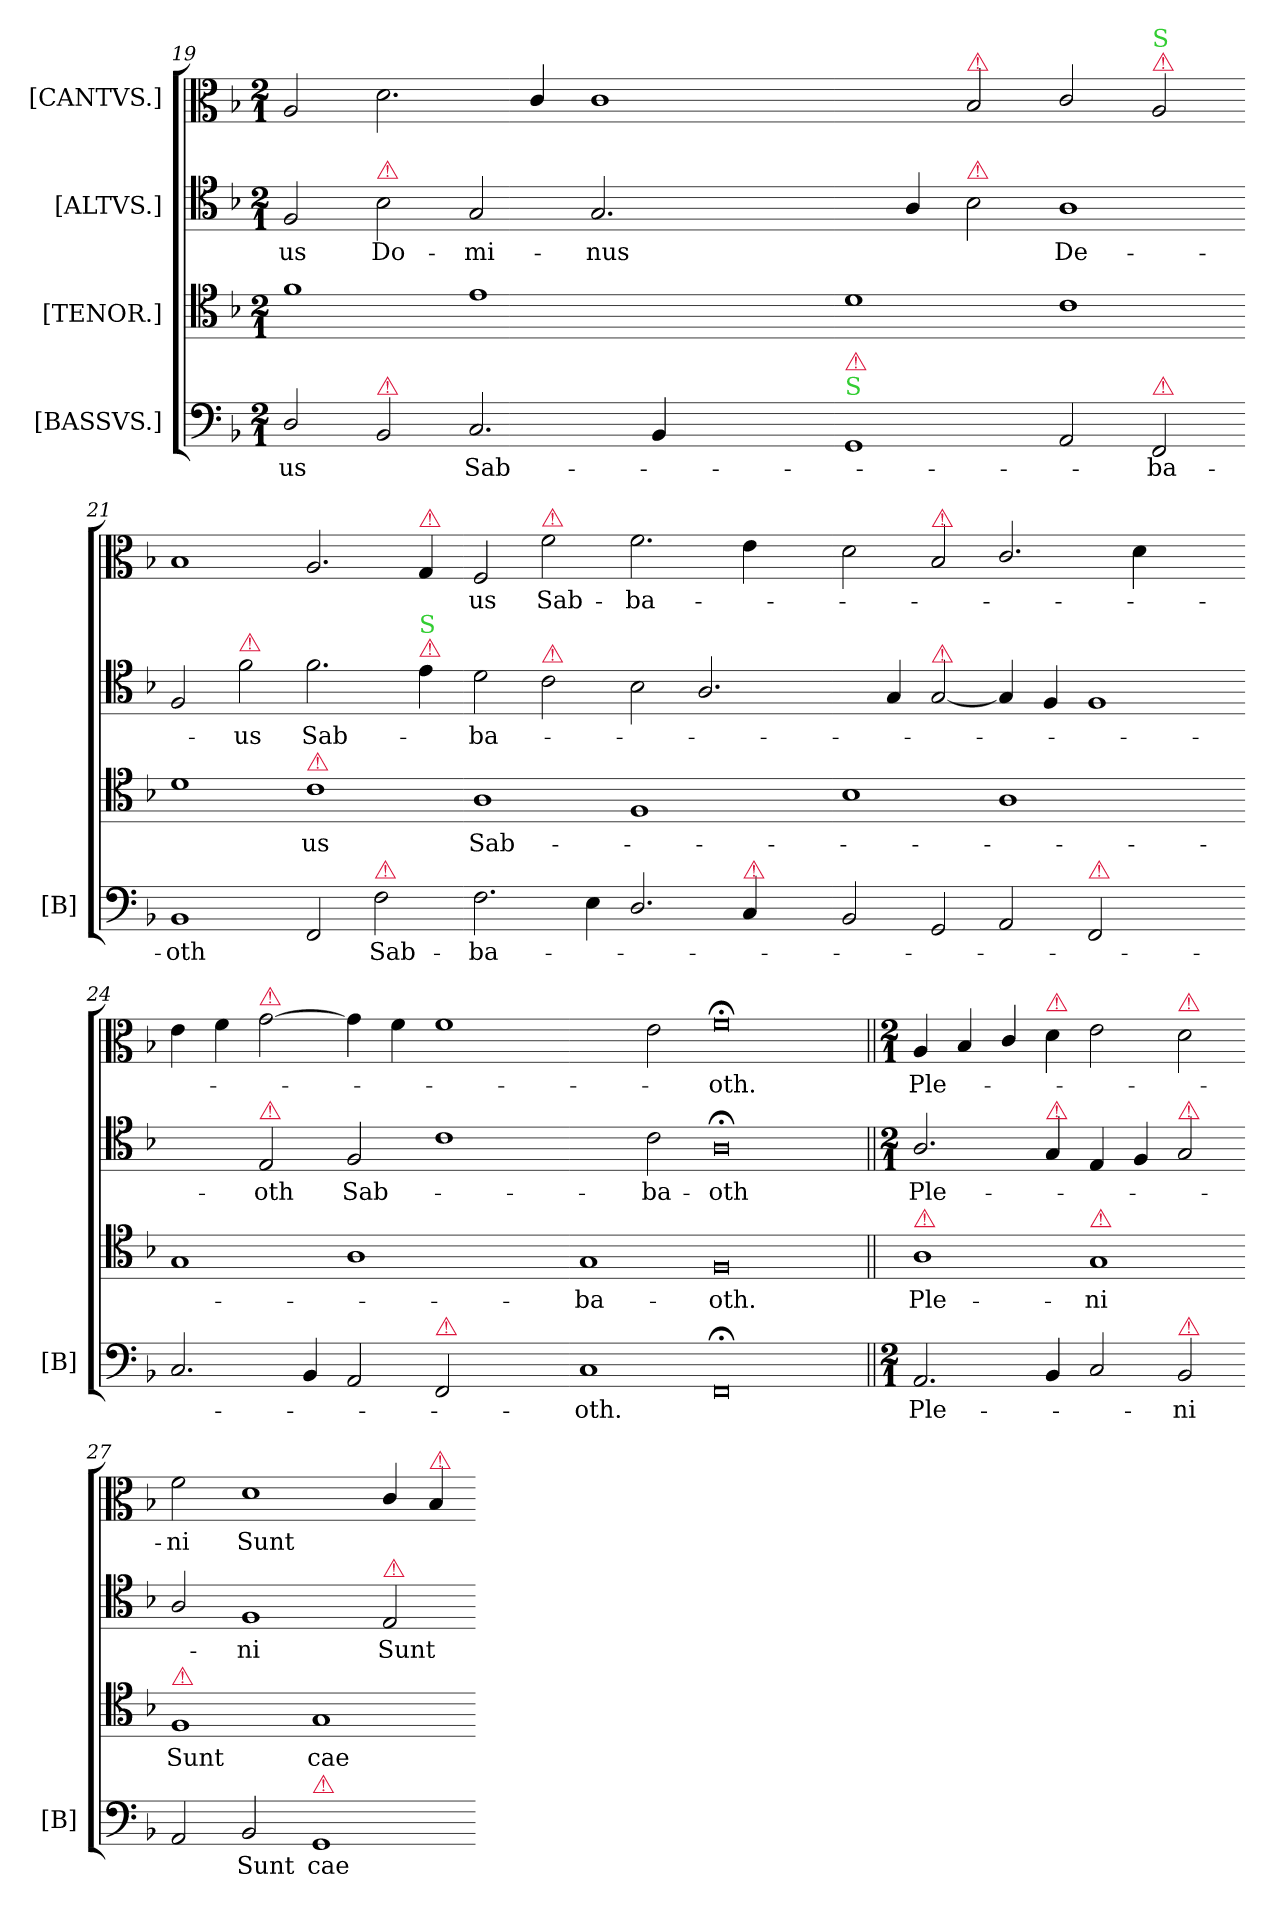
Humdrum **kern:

**kern	**text	**kern	**text	**kern	**text	**kern	**text
*part4	*part4	*part3	*part3	*part2	*part2	*part1	*part1
*staff4	*staff4	*staff3	*staff3	*staff2	*staff2	*staff1	*staff1
*I"[BASSVS.]	*	*I"[TENOR.]	*	*I"[ALTVS.]	*	*I"[CANTVS.]	*
*I'[B]	*	*	*	*	*	*	*
*clefF4	*	*clefC4	*	*clefC4	*	*clefC3	*
*k[b-]	*	*k[b-]	*	*k[b-]	*	*k[b-]	*
*M2/1	*	*M2/1	*	*M2/1	*	*M2/1	*
=19	=19	=19	=19	=19	=19	=19	=19
2D/	-us	1f\	.	2F/	-us	2A/	.
!	!	!	!	!LO:TX:a:color=crimson:t=⚠	!	!	!
!LO:TX:a:color=crimson:t=⚠	!	!	!	!	!	!	!
!	!	!	!	!	!LO:LY:i	!	!
2BB-/	.	.	.	2B-\	Do-	2.d\	.
!	!	!	!	!	!LO:LY:i	!	!
2.C/	Sab-	1e\	.	2G/	-mi-	.	.
.	.	.	.	.	.	4c/	.
!	!	!	!	!	!LO:LY:i	!	!
.	.	.	.	2.G/	-nus	1c\	.
4BB-/	.	.	.	.	.	.	.
2ryy	.	2ryy	.	.	.	.	.
.	.	.	.	4ryy	.	.	.
=20-	=20-	=20-	=20-	=20-	=20-	=20-	=20-
!LO:TX:a:color=limegreen:t=S	!	!	!	!	!	!	!
!LO:TX:a:color=crimson:t=⚠	!	!	!	!	!	!	!
1GG/	.	1d\	.	4ryy	.	2ryy	.
.	.	.	.	4A/	.	.	.
!	!	!	!	!	!	!LO:TX:a:color=crimson:t=⚠	!
!	!	!	!	!LO:TX:a:color=crimson:t=⚠	!	!	!
.	.	.	.	2B-\	.	2B-/	.
!	!	!	!	!	!LO:LY:i	!	!
2AA/	.	1c\	.	1A\	De-	2c/	.
!	!	!	!	!	!	!LO:TX:a:color=crimson:t=⚠	!
!	!	!	!	!	!	!LO:TX:a:color=limegreen:t=S	!
!LO:TX:a:color=crimson:t=⚠	!	!	!	!	!	!	!
2FF/	ba-	.	.	.	.	2A/	.
=21-	=21-	=21-	=21-	=21-	=21-	=21-	=21-
1BB-/	-oth	1d\	.	2F/	.	1B-/	.
!	!	!	!	!LO:TX:a:color=crimson:t=⚠	!	!	!
!	!	!	!	!	!LO:LY:i	!	!
.	.	.	.	2f\	-us	.	.
!	!	!LO:TX:a:color=crimson:t=⚠	!	!	!	!	!
2FF/	.	1c\	-us	2.f\	Sab-	2.A/	.
!LO:TX:a:color=crimson:t=⚠	!	!	!	!	!	!	!
2F\	Sab-	.	.	.	.	.	.
!	!	!	!	!	!	!LO:TX:a:color=crimson:t=⚠	!
!	!	!	!	!LO:TX:a:color=crimson:t=⚠	!	!	!
!	!	!	!	!LO:TX:a:color=limegreen:t=S	!	!	!
.	.	.	.	4e\	.	4G/	.
=22-	=22-	=22-	=22-	=22-	=22-	=22-	=22-
2.F\	-ba-	1A\	Sab-	2d\	-ba-	2F/	-us
!	!	!	!	!	!	!LO:TX:a:color=crimson:t=⚠	!
!	!	!	!	!LO:TX:a:color=crimson:t=⚠	!	!	!
.	.	.	.	2c\	.	2f\	Sab-
4E\	.	.	.	.	.	.	.
2.D/	.	1F/	.	2B-\	.	2.f\	-ba-
.	.	.	.	2.A/	.	.	.
!LO:TX:a:color=crimson:t=⚠	!	!	!	!	!	!	!
4C/	.	.	.	.	.	4e\	.
4ryy	.	4ryy	.	.	.	4ryy	.
=23-	=23-	=23-	=23-	=23-	=23-	=23-	=23-
2BB-/	.	1B-\	.	4ryy	.	2d\	.
.	.	.	.	4G/	.	.	.
!	!	!	!	!	!	!LO:TX:a:color=crimson:t=⚠	!
!	!	!	!	!LO:TX:a:color=crimson:t=⚠	!	!	!
2GG/	.	.	.	[2G/	.	2B-/	.
2AA/	.	1A\	.	4G!/]	.	2.c/	.
.	.	.	.	4F/	.	.	.
!LO:TX:a:color=crimson:t=⚠	!	!	!	!	!	!	!
2FF/	.	.	.	1F/	.	.	.
.	.	.	.	.	.	4d\	.
2ryy	.	2ryy	.	.	.	2ryy	.
=24-	=24-	=24-	=24-	=24-	=24-	=24-	=24-
2.C/	.	1G/	.	2ryy	.	4e\	.
.	.	.	.	.	.	4f\	.
!	!	!	!	!	!	!LO:TX:a:color=crimson:t=⚠	!
!	!	!	!	!LO:TX:a:color=crimson:t=⚠	!	!	!
.	.	.	.	2E/	oth	[2g\	.
4BB-/	.	.	.	.	.	.	.
!	!	!	!	!	!LO:LY:i	!	!
2AA/	.	1A\	.	2F/	Sab-	4g!\]	.
.	.	.	.	.	.	4f\	.
!LO:TX:a:color=crimson:t=⚠	!	!	!	!	!	!	!
2FF/	.	.	.	1c\	.	1f\	.
2ryy	.	2ryy	.	.	.	.	.
=25-	=25-	=25-	=25-	=25-	=25-	=25-	=25-
1C/	-oth.	1G/	-ba-	2ryy	.	2ryy	.
!	!	!	!	!	!LO:LY:i	!	!
.	.	.	.	2c\	-ba-	2e\	.
!	!	!	!	!	!LO:LY:i	!	!
0FF;</	.	0F/	-oth.	0A;\	-oth	0f;<\	-oth.
=26||	=26||	=26||	=26||	=26||	=26||	=26||	=26||
*M2/1	*	*	*	*M2/1	*	*M2/1	*
!	!	!LO:TX:a:color=crimson:t=⚠	!	!	!	!	!
2.AA/	Ple-	1A\	Ple-	2.A/	Ple-	4A/	Ple-
.	.	.	.	.	.	4B-/	.
.	.	.	.	.	.	4c/	.
!	!	!	!	!	!	!LO:TX:a:color=crimson:t=⚠	!
!	!	!	!	!LO:TX:a:color=crimson:t=⚠	!	!	!
4BB-/	.	.	.	4G/	.	4d\	.
!	!	!LO:TX:a:color=crimson:t=⚠	!	!	!	!	!
2C/	.	1G/	-ni	4E/	.	2e\	.
.	.	.	.	4F/	.	.	.
!	!	!	!	!	!	!LO:TX:a:color=crimson:t=⚠	!
!	!	!	!	!LO:TX:a:color=crimson:t=⚠	!	!	!
!LO:TX:a:color=crimson:t=⚠	!	!	!	!	!	!	!
2BB-/	-ni	.	.	2G/	.	2d\	.
=27-	=27-	=27-	=27-	=27-	=27-	=27-	=27-
!	!	!LO:TX:a:color=crimson:t=⚠	!	!	!	!	!
2AA/	.	1F/	Sunt	2A/	.	2f\	-ni
2BB-/	Sunt	.	.	1F/	ni	1d\	Sunt
!LO:TX:a:color=crimson:t=⚠	!	!	!	!	!	!	!
1GG/	cae-	1G/	cae-	.	.	.	.
!	!	!	!	!LO:TX:a:color=crimson:t=⚠	!	!	!
.	.	.	.	2E/	Sunt	4c/	.
!	!	!	!	!	!	!LO:TX:a:color=crimson:t=⚠	!
.	.	.	.	.	.	4B-/	.
=-	=-	=-	=-	=-	=-	=-	=-
*-	*-	*-	*-	*-	*-	*-	*-
